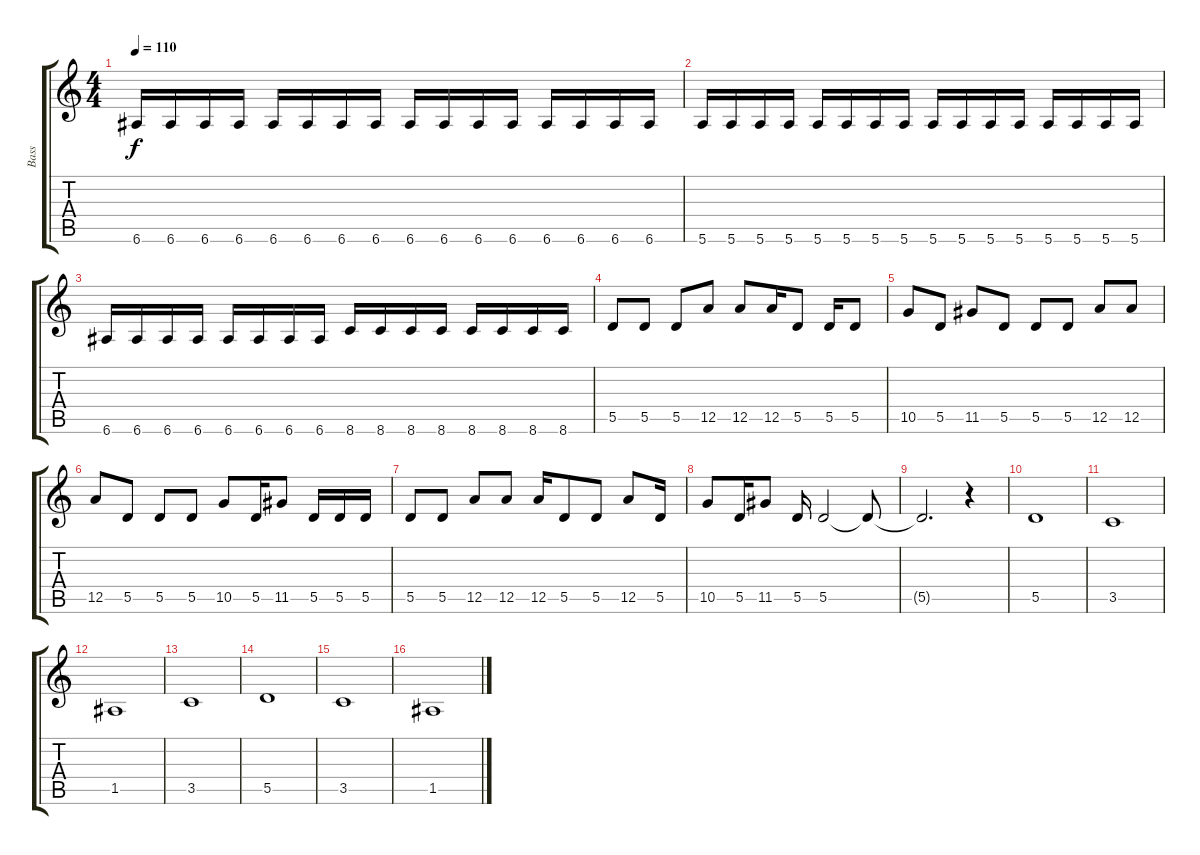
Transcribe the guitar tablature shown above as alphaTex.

\track ("Bass" "Bass") {instrument electricbassfinger}
\staff {score tabs}
\tuning (E4 B3 G3 D3 A2 E2) {hide}
\ts (4 4)
\tempo 110
\clef g2
\ks c
6.6.16{dy f} 6.6.16 6.6.16 6.6.16 6.6.16 6.6.16 6.6.16 6.6.16 6.6.16 6.6.16 6.6.16 6.6.16 6.6.16 6.6.16 6.6.16 6.6.16 |
5.6.16 5.6.16 5.6.16 5.6.16 5.6.16 5.6.16 5.6.16 5.6.16 5.6.16 5.6.16 5.6.16 5.6.16 5.6.16 5.6.16 5.6.16 5.6.16 |
6.6.16 6.6.16 6.6.16 6.6.16 6.6.16 6.6.16 6.6.16 6.6.16 8.6.16 8.6.16 8.6.16 8.6.16 8.6.16 8.6.16 8.6.16 8.6.16 |
5.5.8 5.5.8 5.5.8 12.5.8 12.5.8 12.5.16 5.5.8 5.5.16 5.5.8 |
10.5.8 5.5.8 11.5.8 5.5.8 5.5.8 5.5.8 12.5.8 12.5.8 |
12.5.8 5.5.8 5.5.8 5.5.8 10.5.8 5.5.16 11.5.8 5.5.16 5.5.16 5.5.16 |
5.5.8 5.5.8 12.5.8 12.5.8 12.5.16 5.5.8 5.5.8 12.5.8 5.5.16 |
10.5.8 5.5.16 11.5.8 5.5.16 5.5.2 5.5{t}.8 |
5.5{t}.2{d} r.4 |
5.5.1 |
3.5.1 |
1.5.1 |
3.5.1 |
5.5.1 |
3.5.1 |
1.5.1
